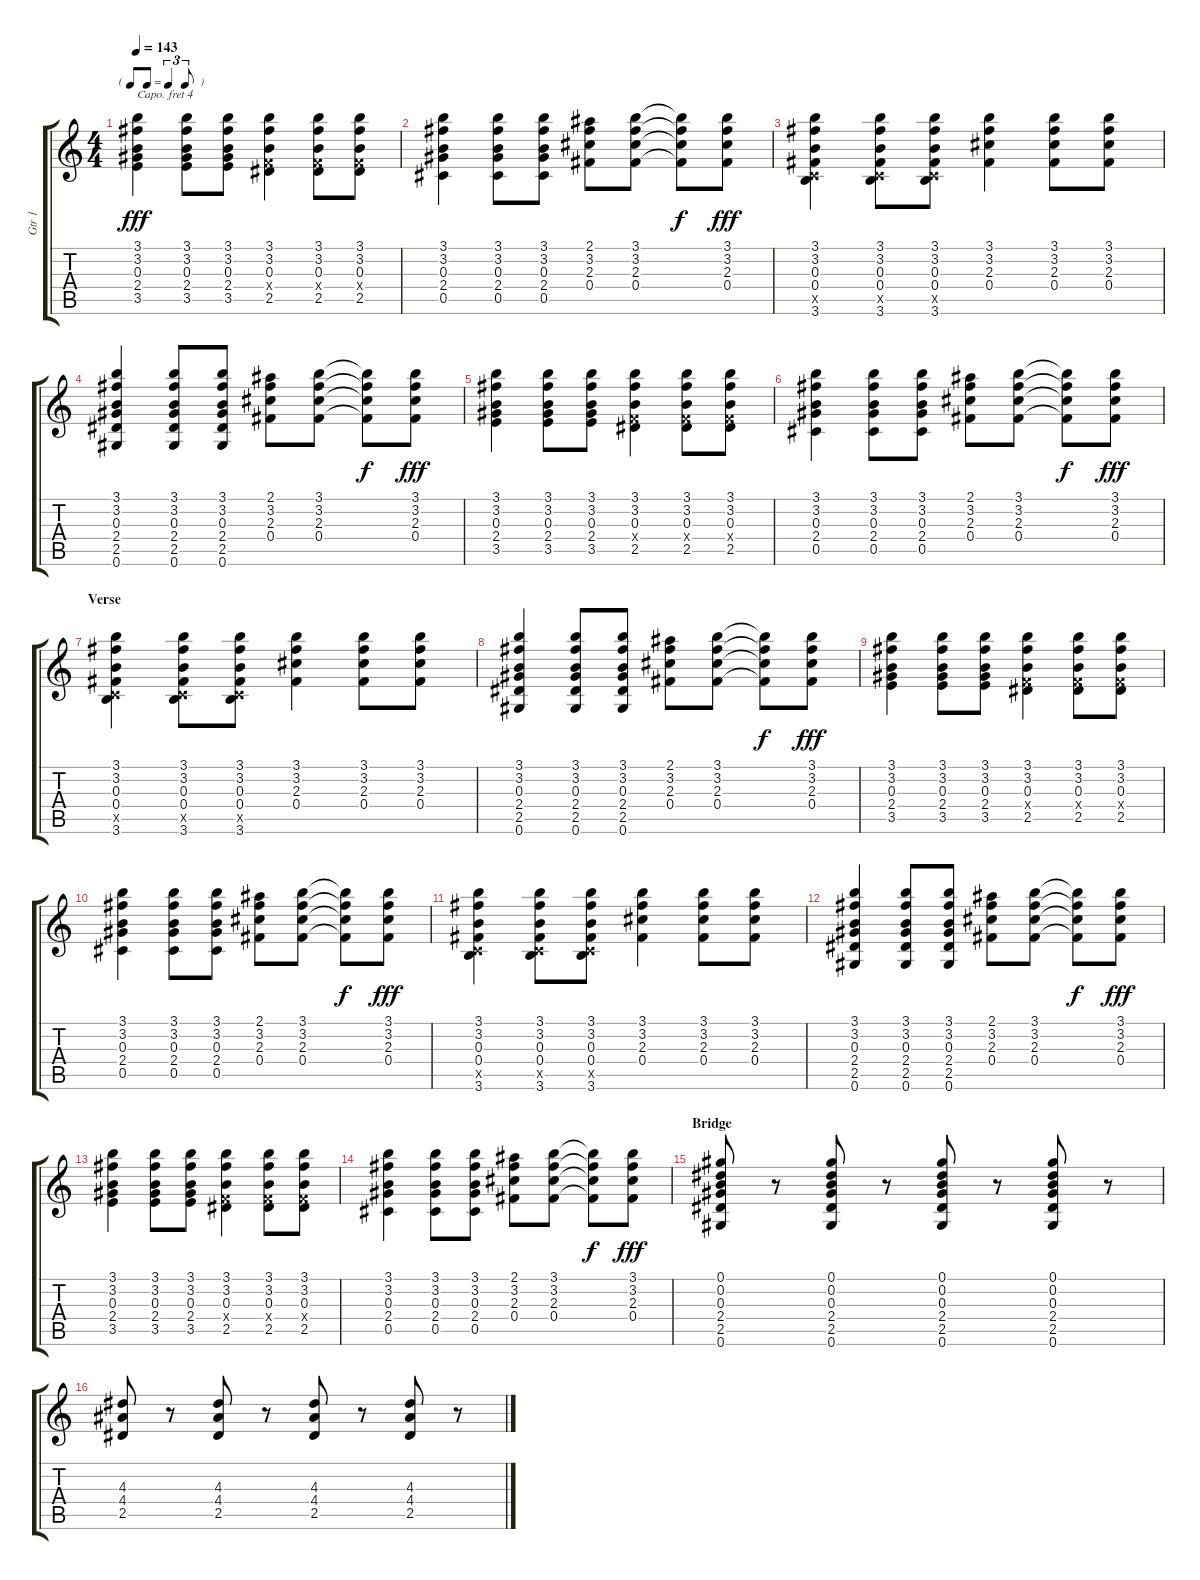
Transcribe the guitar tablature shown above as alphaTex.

\track ("Gtr 1" "Gtr 1") {instrument overdrivenguitar}
\staff {score tabs}
\capo 4
\tuning (E4 B3 G3 D3 A2 E2) {hide}
\ts (4 4)
\tf triplet8th
\tempo 143
\clef g2
\ks c
(3.1 3.2 0.3 2.4 3.5).4{dy fff} (3.1 3.2 0.3 2.4 3.5).8 (3.1 3.2 0.3 2.4 3.5).8 (3.1 3.2 0.3 -1.4{x} 2.5).4 (3.1 3.2 0.3 -1.4{x} 2.5).8 (3.1 3.2 0.3 -1.4{x} 2.5).8 |
(3.1 3.2 0.3 2.4 0.5).4 (3.1 3.2 0.3 2.4 0.5).8 (3.1 3.2 0.3 2.4 0.5).8 (2.1 3.2 2.3 0.4).8 (3.1 3.2 2.3 0.4).8 (3.1{t} 3.2{t} 2.3{t} 0.4{t}).8{dy f} (3.1 3.2 2.3 0.4).8{dy fff} |
(3.1 3.2 0.3 0.4 -1.5{x} 3.6).4{volume 9} (3.1 3.2 0.3 0.4 -1.5{x} 3.6).8 (3.1 3.2 0.3 0.4 -1.5{x} 3.6).8 (3.1 3.2 2.3 0.4).4 (3.1 3.2 2.3 0.4).8 (3.1 3.2 2.3 0.4).8 |
(3.1 3.2 0.3 2.4 2.5 0.6).4 (3.1 3.2 0.3 2.4 2.5 0.6).8 (3.1 3.2 0.3 2.4 2.5 0.6).8 (2.1 3.2 2.3 0.4).8 (3.1 3.2 2.3 0.4).8 (3.1{t} 3.2{t} 2.3{t} 0.4{t}).8{dy f} (3.1 3.2 2.3 0.4).8{dy fff} |
(3.1 3.2 0.3 2.4 3.5).4 (3.1 3.2 0.3 2.4 3.5).8 (3.1 3.2 0.3 2.4 3.5).8 (3.1 3.2 0.3 -1.4{x} 2.5).4 (3.1 3.2 0.3 -1.4{x} 2.5).8 (3.1 3.2 0.3 -1.4{x} 2.5).8 |
(3.1 3.2 0.3 2.4 0.5).4 (3.1 3.2 0.3 2.4 0.5).8 (3.1 3.2 0.3 2.4 0.5).8 (2.1 3.2 2.3 0.4).8 (3.1 3.2 2.3 0.4).8 (3.1{t} 3.2{t} 2.3{t} 0.4{t}).8{dy f} (3.1 3.2 2.3 0.4).8{dy fff} |
\section ("" "Verse")
(3.1 3.2 0.3 0.4 -1.5{x} 3.6).4 (3.1 3.2 0.3 0.4 -1.5{x} 3.6).8 (3.1 3.2 0.3 0.4 -1.5{x} 3.6).8 (3.1 3.2 2.3 0.4).4 (3.1 3.2 2.3 0.4).8 (3.1 3.2 2.3 0.4).8 |
(3.1 3.2 0.3 2.4 2.5 0.6).4 (3.1 3.2 0.3 2.4 2.5 0.6).8 (3.1 3.2 0.3 2.4 2.5 0.6).8 (2.1 3.2 2.3 0.4).8 (3.1 3.2 2.3 0.4).8 (3.1{t} 3.2{t} 2.3{t} 0.4{t}).8{dy f} (3.1 3.2 2.3 0.4).8{dy fff} |
(3.1 3.2 0.3 2.4 3.5).4 (3.1 3.2 0.3 2.4 3.5).8 (3.1 3.2 0.3 2.4 3.5).8 (3.1 3.2 0.3 -1.4{x} 2.5).4 (3.1 3.2 0.3 -1.4{x} 2.5).8 (3.1 3.2 0.3 -1.4{x} 2.5).8 |
(3.1 3.2 0.3 2.4 0.5).4 (3.1 3.2 0.3 2.4 0.5).8 (3.1 3.2 0.3 2.4 0.5).8 (2.1 3.2 2.3 0.4).8 (3.1 3.2 2.3 0.4).8 (3.1{t} 3.2{t} 2.3{t} 0.4{t}).8{dy f} (3.1 3.2 2.3 0.4).8{dy fff} |
(3.1 3.2 0.3 0.4 -1.5{x} 3.6).4 (3.1 3.2 0.3 0.4 -1.5{x} 3.6).8 (3.1 3.2 0.3 0.4 -1.5{x} 3.6).8 (3.1 3.2 2.3 0.4).4 (3.1 3.2 2.3 0.4).8 (3.1 3.2 2.3 0.4).8 |
(3.1 3.2 0.3 2.4 2.5 0.6).4 (3.1 3.2 0.3 2.4 2.5 0.6).8 (3.1 3.2 0.3 2.4 2.5 0.6).8 (2.1 3.2 2.3 0.4).8 (3.1 3.2 2.3 0.4).8 (3.1{t} 3.2{t} 2.3{t} 0.4{t}).8{dy f} (3.1 3.2 2.3 0.4).8{dy fff} |
(3.1 3.2 0.3 2.4 3.5).4 (3.1 3.2 0.3 2.4 3.5).8 (3.1 3.2 0.3 2.4 3.5).8 (3.1 3.2 0.3 -1.4{x} 2.5).4 (3.1 3.2 0.3 -1.4{x} 2.5).8 (3.1 3.2 0.3 -1.4{x} 2.5).8 |
(3.1 3.2 0.3 2.4 0.5).4 (3.1 3.2 0.3 2.4 0.5).8 (3.1 3.2 0.3 2.4 0.5).8 (2.1 3.2 2.3 0.4).8 (3.1 3.2 2.3 0.4).8 (3.1{t} 3.2{t} 2.3{t} 0.4{t}).8{dy f} (3.1 3.2 2.3 0.4).8{dy fff} |
\section ("" "Bridge")
(0.1 0.2 0.3 2.4 2.5 0.6).8 r.8 (0.1 0.2 0.3 2.4 2.5 0.6).8 r.8 (0.1 0.2 0.3 2.4 2.5 0.6).8 r.8 (0.1 0.2 0.3 2.4 2.5 0.6).8 r.8 |
(4.3 4.4 2.5).8 r.8 (4.3 4.4 2.5).8 r.8 (4.3 4.4 2.5).8 r.8 (4.3 4.4 2.5).8 r.8
